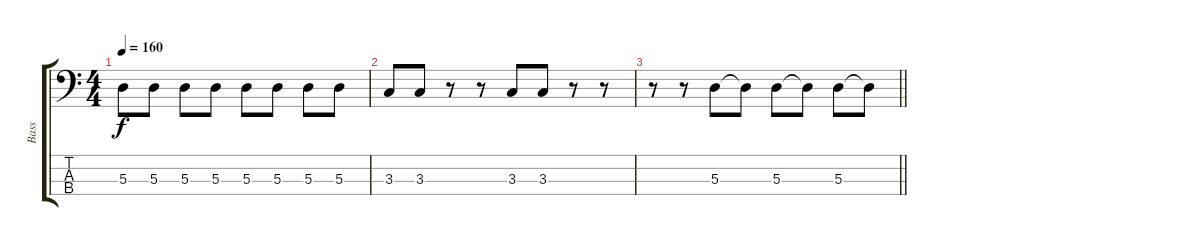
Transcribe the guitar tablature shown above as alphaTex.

\track ("Bass" "Bass") {instrument electricbassfinger}
\staff {score tabs}
\tuning (G2 D2 A1 E1) {hide}
\ts (4 4)
\tempo 160
\clef f4
\ks c
5.3.8{dy f} 5.3.8 5.3.8 5.3.8 5.3.8 5.3.8 5.3.8 5.3.8 |
3.3.8 3.3.8 r.8 r.8 3.3.8 3.3.8 r.8 r.8 |
\barLineRight lightlight
r.8 r.8 5.3.8 5.3{t}.8 5.3.8 5.3{t}.8 5.3.8 5.3{t}.8
